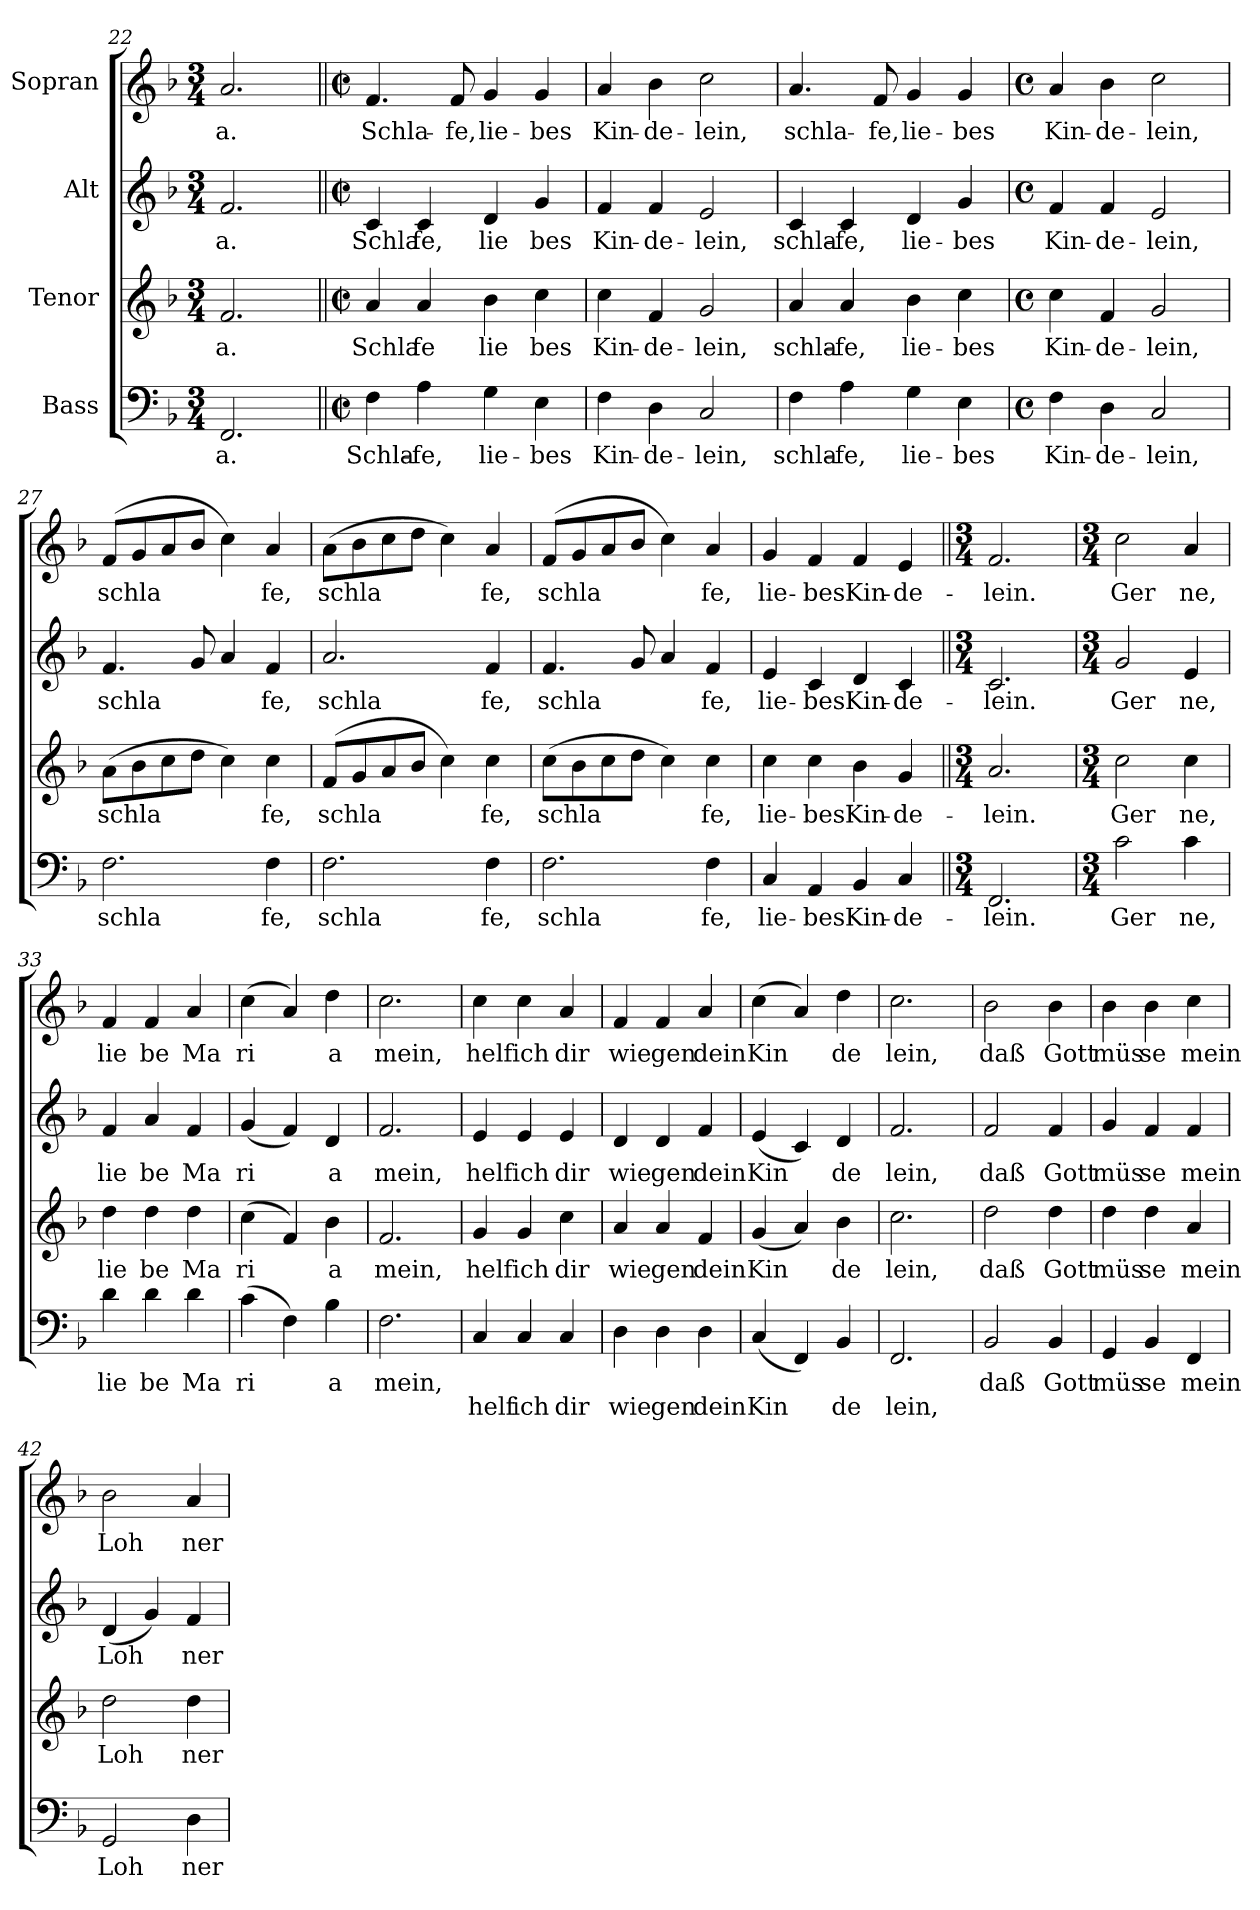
**kern	**text	**text	**kern	**text	**kern	**text	**kern	**text
*part4	*part4	*part4	*part3	*part3	*part2	*part2	*part1	*part1
*staff4	*staff4	*staff4	*staff3	*staff3	*staff2	*staff2	*staff1	*staff1
*I"Bass	*	*	*I"Tenor	*	*I"Alt	*	*I"Sopran	*
*clefF4	*	*	*clefG2	*	*clefG2	*	*clefG2	*
*k[b-]	*	*	*k[b-]	*	*k[b-]	*	*k[b-]	*
*F:	*	*	*F:	*	*F:	*	*F:	*
*M3/4	*	*	*M3/4	*	*M3/4	*	*M3/4	*
=22	=22	=22	=22	=22	=22	=22	=22	=22
!	!LO:LY:b	!	!	!LO:LY:b	!	!LO:LY:b	!	!LO:LY:b
2.FF	-a.	.	2.f	a.	2.f	a.	2.a	-a.
=23||	=23||	=23||	=23||	=23||	=23||	=23||	=23||	=23||
*M2/2	*	*	*M2/2	*	*M2/2	*	*M2/2	*
*met(c|)	*	*	*met(c|)	*	*met(c|)	*	*met(c|)	*
!	!LO:LY:b	!	!	!LO:LY:b	!	!LO:LY:b	!	!LO:LY:b
4F	Schla-	.	4a	Schla	4c	Schla	4.f	Schla-
!	!LO:LY:b	!	!	!LO:LY:b	!	!LO:LY:b	!	!
4A	-fe,	.	4a	fe	4c	fe,	.	.
!	!	!	!	!	!	!	!	!LO:LY:b
.	.	.	.	.	.	.	8f	-fe,
!	!LO:LY:b	!	!	!LO:LY:b	!	!LO:LY:b	!	!LO:LY:b
4G	lie-	.	4b-	lie	4d	lie	4g	lie-
!	!LO:LY:b	!	!	!LO:LY:b	!	!LO:LY:b	!	!LO:LY:b
4E	-bes	.	4cc	bes	4g	bes	4g	-bes
=24	=24	=24	=24	=24	=24	=24	=24	=24
!	!LO:LY:b	!	!	!LO:LY:b	!	!LO:LY:b	!	!LO:LY:b
4F	Kin-	.	4cc	Kin-	4f	Kin-	4a	Kin-
!	!LO:LY:b	!	!	!LO:LY:b	!	!LO:LY:b	!	!LO:LY:b
4D	-de-	.	4f	-de-	4f	-de-	4b-	-de-
!	!LO:LY:b	!	!	!LO:LY:b	!	!LO:LY:b	!	!LO:LY:b
2C	-lein,	.	2g	-lein,	2e	-lein,	2cc	-lein,
=25	=25	=25	=25	=25	=25	=25	=25	=25
!	!LO:LY:b	!	!	!LO:LY:b	!	!LO:LY:b	!	!LO:LY:b
4F	schla-	.	4a	schla-	4c	schla-	4.a	schla-
!	!LO:LY:b	!	!	!LO:LY:b	!	!LO:LY:b	!	!
4A	-fe,	.	4a	-fe,	4c	-fe,	.	.
!	!	!	!	!	!	!	!	!LO:LY:b
.	.	.	.	.	.	.	8f	-fe,
!	!LO:LY:b	!	!	!LO:LY:b	!	!LO:LY:b	!	!LO:LY:b
4G	lie-	.	4b-	lie-	4d	lie-	4g	lie-
!	!LO:LY:b	!	!	!LO:LY:b	!	!LO:LY:b	!	!LO:LY:b
4E	-bes	.	4cc	-bes	4g	-bes	4g	-bes
!!LO:LB:g=z
=26	=26	=26	=26	=26	=26	=26	=26	=26
*M4/4	*	*	*M4/4	*	*M4/4	*	*M4/4	*
*met(c)	*	*	*met(c)	*	*met(c)	*	*met(c)	*
!	!LO:LY:b	!	!	!LO:LY:b	!	!LO:LY:b	!	!LO:LY:b
4F	Kin-	.	4cc	Kin-	4f	Kin-	4a	Kin-
!	!LO:LY:b	!	!	!LO:LY:b	!	!LO:LY:b	!	!LO:LY:b
4D	-de-	.	4f	-de-	4f	-de-	4b-	-de-
!	!LO:LY:b	!	!	!LO:LY:b	!	!LO:LY:b	!	!LO:LY:b
2C	-lein,	.	2g	-lein,	2e	-lein,	2cc	-lein,
=27	=27	=27	=27	=27	=27	=27	=27	=27
!	!LO:LY:b	!	!	!LO:LY:b	!	!LO:LY:b	!	!LO:LY:b
2.F	schla	.	(>8aL	schla	4.f	schla	(<8fL	schla
.	.	.	8b-	.	.	.	8g	.
.	.	.	8cc	.	.	.	8a	.
.	.	.	8ddJ	.	8g	.	8b-J	.
.	.	.	4cc)	.	4a	.	4cc)	.
!	!LO:LY:b	!	!	!LO:LY:b	!	!LO:LY:b	!	!LO:LY:b
4F	fe,	.	4cc	fe,	4f	fe,	4a	fe,
=28	=28	=28	=28	=28	=28	=28	=28	=28
!	!LO:LY:b	!	!	!LO:LY:b	!	!LO:LY:b	!	!LO:LY:b
2.F	schla	.	(<8fL	schla	2.a	schla	(>8aL	schla
.	.	.	8g	.	.	.	8b-	.
.	.	.	8a	.	.	.	8cc	.
.	.	.	8b-J	.	.	.	8ddJ	.
.	.	.	4cc)	.	.	.	4cc)	.
!	!LO:LY:b	!	!	!LO:LY:b	!	!LO:LY:b	!	!LO:LY:b
4F	fe,	.	4cc	fe,	4f	fe,	4a	fe,
=29	=29	=29	=29	=29	=29	=29	=29	=29
!	!LO:LY:b	!	!	!LO:LY:b	!	!LO:LY:b	!	!LO:LY:b
2.F	schla	.	(>8ccL	schla	4.f	schla	(<8fL	schla
.	.	.	8b-	.	.	.	8g	.
.	.	.	8cc	.	.	.	8a	.
.	.	.	8ddJ	.	8g	.	8b-J	.
.	.	.	4cc)	.	4a	.	4cc)	.
!	!LO:LY:b	!	!	!LO:LY:b	!	!LO:LY:b	!	!LO:LY:b
4F	fe,	.	4cc	fe,	4f	fe,	4a	fe,
=30	=30	=30	=30	=30	=30	=30	=30	=30
!	!LO:LY:b	!	!	!LO:LY:b	!	!LO:LY:b	!	!LO:LY:b
4C	lie-	.	4cc	lie-	4e	lie-	4g	lie-
!	!LO:LY:b	!	!	!LO:LY:b	!	!LO:LY:b	!	!LO:LY:b
4AA	-bes	.	4cc	-bes	4c	-bes	4f	-bes
!	!LO:LY:b	!	!	!LO:LY:b	!	!LO:LY:b	!	!LO:LY:b
4BB-	Kin-	.	4b-	Kin-	4d	Kin-	4f	Kin-
!	!LO:LY:b	!	!	!LO:LY:b	!	!LO:LY:b	!	!LO:LY:b
4C	-de-	.	4g	-de-	4c	-de-	4e	-de-
=31||	=31||	=31||	=31||	=31||	=31||	=31||	=31||	=31||
*M3/4	*	*	*M3/4	*	*M3/4	*	*M3/4	*
!	!LO:LY:b	!	!	!LO:LY:b	!	!LO:LY:b	!	!LO:LY:b
2.FF	-lein.	.	2.a	-lein.	2.c	-lein.	2.f	-lein.
!!LO:LB:g=z
=32	=32	=32	=32	=32	=32	=32	=32	=32
*M3/4	*	*	*M3/4	*	*M3/4	*	*M3/4	*
!	!LO:LY:b	!	!	!LO:LY:b	!	!LO:LY:b	!	!LO:LY:b
2c	Ger	.	2cc	Ger	2g	Ger	2cc	Ger
!	!LO:LY:b	!	!	!LO:LY:b	!	!LO:LY:b	!	!LO:LY:b
4c	ne,	.	4cc	ne,	4e	ne,	4a	ne,
=33	=33	=33	=33	=33	=33	=33	=33	=33
!	!LO:LY:b	!	!	!LO:LY:b	!	!LO:LY:b	!	!LO:LY:b
4d	lie	.	4dd	lie	4f	lie	4f	lie
!	!LO:LY:b	!	!	!LO:LY:b	!	!LO:LY:b	!	!LO:LY:b
4d	be	.	4dd	be	4a	be	4f	be
!	!LO:LY:b	!	!	!LO:LY:b	!	!LO:LY:b	!	!LO:LY:b
4d	Ma	.	4dd	Ma	4f	Ma	4a	Ma
=34	=34	=34	=34	=34	=34	=34	=34	=34
!	!LO:LY:b	!	!	!LO:LY:b	!	!LO:LY:b	!	!LO:LY:b
(>4c	ri	.	(>4cc	ri	(<4g	ri	(>4cc	ri
4F)	.	.	4f)	.	4f)	.	4a)	.
!	!LO:LY:b	!	!	!LO:LY:b	!	!LO:LY:b	!	!LO:LY:b
4B-	a	.	4b-	a	4d	a	4dd	a
=35	=35	=35	=35	=35	=35	=35	=35	=35
!	!LO:LY:b	!	!	!LO:LY:b	!	!LO:LY:b	!	!LO:LY:b
2.F	mein,	.	2.f	mein,	2.f	mein,	2.cc	mein,
=36	=36	=36	=36	=36	=36	=36	=36	=36
!	!	!LO:LY:b	!	!LO:LY:b	!	!LO:LY:b	!	!LO:LY:b
4C	.	helf	4g	helf	4e	helf	4cc	helf
!	!	!LO:LY:b	!	!LO:LY:b	!	!LO:LY:b	!	!LO:LY:b
4C	.	ich	4g	ich	4e	ich	4cc	ich
!	!	!LO:LY:b	!	!LO:LY:b	!	!LO:LY:b	!	!LO:LY:b
4C	.	dir	4cc	dir	4e	dir	4a	dir
=37	=37	=37	=37	=37	=37	=37	=37	=37
!	!	!LO:LY:b	!	!LO:LY:b	!	!LO:LY:b	!	!LO:LY:b
4D	.	wie	4a	wie	4d	wie	4f	wie
!	!	!LO:LY:b	!	!LO:LY:b	!	!LO:LY:b	!	!LO:LY:b
4D	.	gen	4a	gen	4d	gen	4f	gen
!	!	!LO:LY:b	!	!LO:LY:b	!	!LO:LY:b	!	!LO:LY:b
4D	.	dein	4f	dein	4f	dein	4a	dein
=38	=38	=38	=38	=38	=38	=38	=38	=38
!	!	!LO:LY:b	!	!LO:LY:b	!	!LO:LY:b	!	!LO:LY:b
(<4C	.	Kin	(<4g	Kin	(<4e	Kin	(>4cc	Kin
4FF)	.	.	4a)	.	4c)	.	4a)	.
!	!	!LO:LY:b	!	!LO:LY:b	!	!LO:LY:b	!	!LO:LY:b
4BB-	.	de	4b-	de	4d	de	4dd	de
=39	=39	=39	=39	=39	=39	=39	=39	=39
!	!	!LO:LY:b	!	!LO:LY:b	!	!LO:LY:b	!	!LO:LY:b
2.FF	.	lein,	2.cc	lein,	2.f	lein,	2.cc	lein,
!!LO:LB:g=z
=40	=40	=40	=40	=40	=40	=40	=40	=40
!	!LO:LY:b	!	!	!LO:LY:b	!	!LO:LY:b	!	!LO:LY:b
2BB-	daß	.	2dd	daß	2f	daß	2b-	daß
!	!LO:LY:b	!	!	!LO:LY:b	!	!LO:LY:b	!	!LO:LY:b
4BB-	Gott	.	4dd	Gott	4f	Gott	4b-	Gott
=41	=41	=41	=41	=41	=41	=41	=41	=41
!	!LO:LY:b	!	!	!LO:LY:b	!	!LO:LY:b	!	!LO:LY:b
4GG	müs	.	4dd	müs	4g	müs	4b-	müs
!	!LO:LY:b	!	!	!LO:LY:b	!	!LO:LY:b	!	!LO:LY:b
4BB-	se	.	4dd	se	4f	se	4b-	se
!	!LO:LY:b	!	!	!LO:LY:b	!	!LO:LY:b	!	!LO:LY:b
4FF	mein	.	4a	mein	4f	mein	4cc	mein
=42	=42	=42	=42	=42	=42	=42	=42	=42
!	!LO:LY:b	!	!	!LO:LY:b	!	!LO:LY:b	!	!LO:LY:b
2GG	Loh	.	2dd	Loh	(<4d	Loh	2b-	Loh
.	.	.	.	.	4g)	.	.	.
!	!LO:LY:b	!	!	!LO:LY:b	!	!LO:LY:b	!	!LO:LY:b
4D	ner	.	4dd	ner	4f	ner	4a	ner
=	=	=	=	=	=	=	=	=
*-	*-	*-	*-	*-	*-	*-	*-	*-
